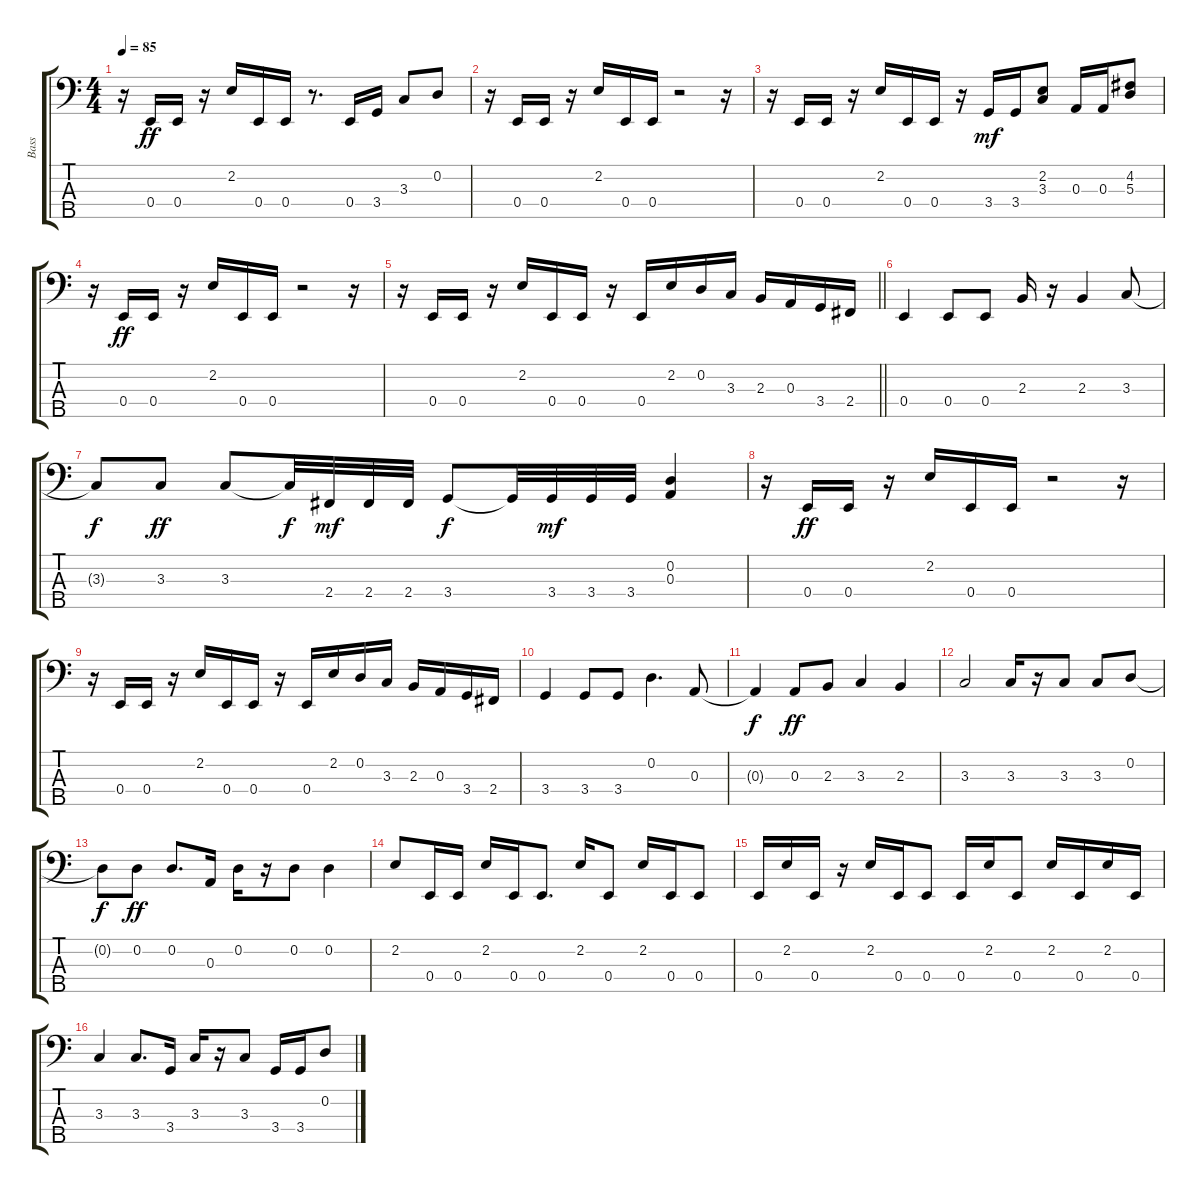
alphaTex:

\track ("Bass" "Bass") {instrument electricbasspick}
\staff {score tabs}
\tuning (G2 D2 A1 E1 B0) {hide}
\ts (4 4)
\tempo 85
\clef f4
\ks c
r.16{dy ff} 0.4.16 0.4.16 r.16 2.2.16 0.4.16 0.4.16 r.8{d} 0.4.16 3.4.16 3.3.8 0.2.8 |
r.16 0.4.16 0.4.16 r.16 2.2.16 0.4.16 0.4.16 r.2 r.16 |
r.16 0.4.16 0.4.16 r.16 2.2.16 0.4.16 0.4.16 r.16 3.4.16{dy mf} 3.4.16 (2.2 3.3).8 0.3.16 0.3.16 (4.2 5.3).8 |
r.16 0.4.16{dy ff} 0.4.16 r.16 2.2.16 0.4.16 0.4.16 r.2 r.16 |
\barLineRight lightlight
r.16 0.4.16 0.4.16 r.16 2.2.16 0.4.16 0.4.16 r.16 0.4.16 2.2.16 0.2.16 3.3.16 2.3.16 0.3.16 3.4.16 2.4.16 |
\section ("" "")
0.4.4 0.4.8 0.4.8 2.3.16 r.16 2.3.4 3.3.8 |
3.3{t}.8{dy f} 3.3.8{dy ff} 3.3.8 3.3{t}.32{dy f} 2.4.32{dy mf} 2.4.32 2.4.32 3.4.8{dy f} 3.4{t}.32 3.4.32{dy mf} 3.4.32 3.4.32 (0.2 0.3).4 |
r.16 0.4.16{dy ff} 0.4.16 r.16 2.2.16 0.4.16 0.4.16 r.2 r.16 |
r.16 0.4.16 0.4.16 r.16 2.2.16 0.4.16 0.4.16 r.16 0.4.16 2.2.16 0.2.16 3.3.16 2.3.16 0.3.16 3.4.16 2.4.16 |
3.4.4 3.4.8 3.4.8 0.2.4{d} 0.3.8 |
0.3{t}.4{dy f} 0.3.8{dy ff} 2.3.8 3.3.4 2.3.4 |
3.3.2 3.3.16 r.16 3.3.8 3.3.8 0.2.8 |
0.2{t}.8{dy f} 0.2.8{dy ff} 0.2.8{d} 0.3.16 0.2.16 r.16 0.2.8 0.2.4 |
2.2.8 0.4.16 0.4.16 2.2.16 0.4.16 0.4.8{d} 2.2.16 0.4.8 2.2.16 0.4.16 0.4.8 |
0.4.16 2.2.16 0.4.16 r.16 2.2.16 0.4.16 0.4.8 0.4.16 2.2.16 0.4.8 2.2.16 0.4.16 2.2.16 0.4.16 |
3.3.4 3.3.8{d} 3.4.16 3.3.16 r.16 3.3.8 3.4.16 3.4.16 0.2.8
